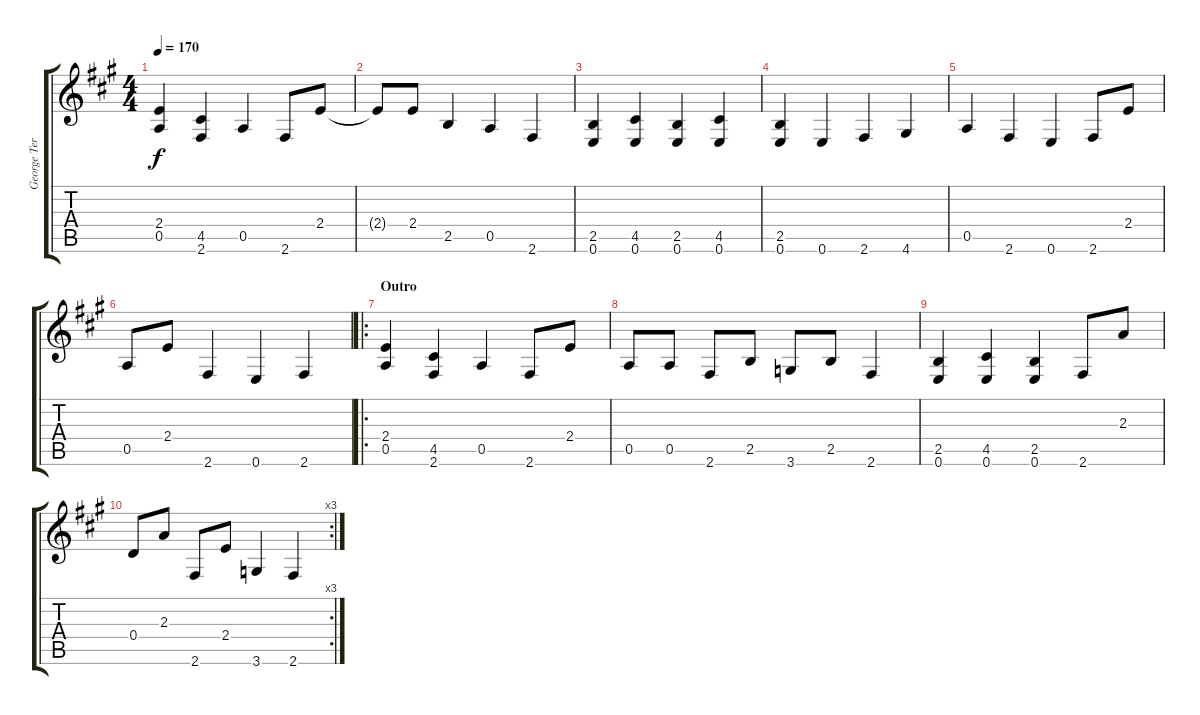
\track ("George Terry (clean)" "George Ter") {instrument electricguitarclean}
\staff {score tabs}
\tuning (E4 B3 G3 D3 A2 E2) {hide}
\ts (4 4)
\tempo 170
\clef g2
\ks a
(2.4 0.5).4{dy f} (4.5 2.6).4 0.5.4 2.6.8 2.4.8 |
2.4{t}.8 2.4.8 2.5.4 0.5.4 2.6.4 |
(2.5 0.6).4 (4.5 0.6).4 (2.5 0.6).4 (4.5 0.6).4 |
(2.5 0.6).4 0.6.4 2.6.4 4.6.4 |
0.5.4 2.6.4 0.6.4 2.6.8 2.4.8 |
0.5.8 2.4.8 2.6.4 0.6.4 2.6.4 |
\ro
\section ("" "Outro")
(2.4 0.5).4 (4.5 2.6).4 0.5.4 2.6.8 2.4.8 |
0.5.8 0.5.8 2.6.8 2.5.8 3.6.8 2.5.8 2.6.4 |
(2.5 0.6).4 (4.5 0.6).4 (2.5 0.6).4 2.6.8 2.3.8 |
\rc 3
0.4.8 2.3.8 2.6.8 2.4.8 3.6.4 2.6.4
